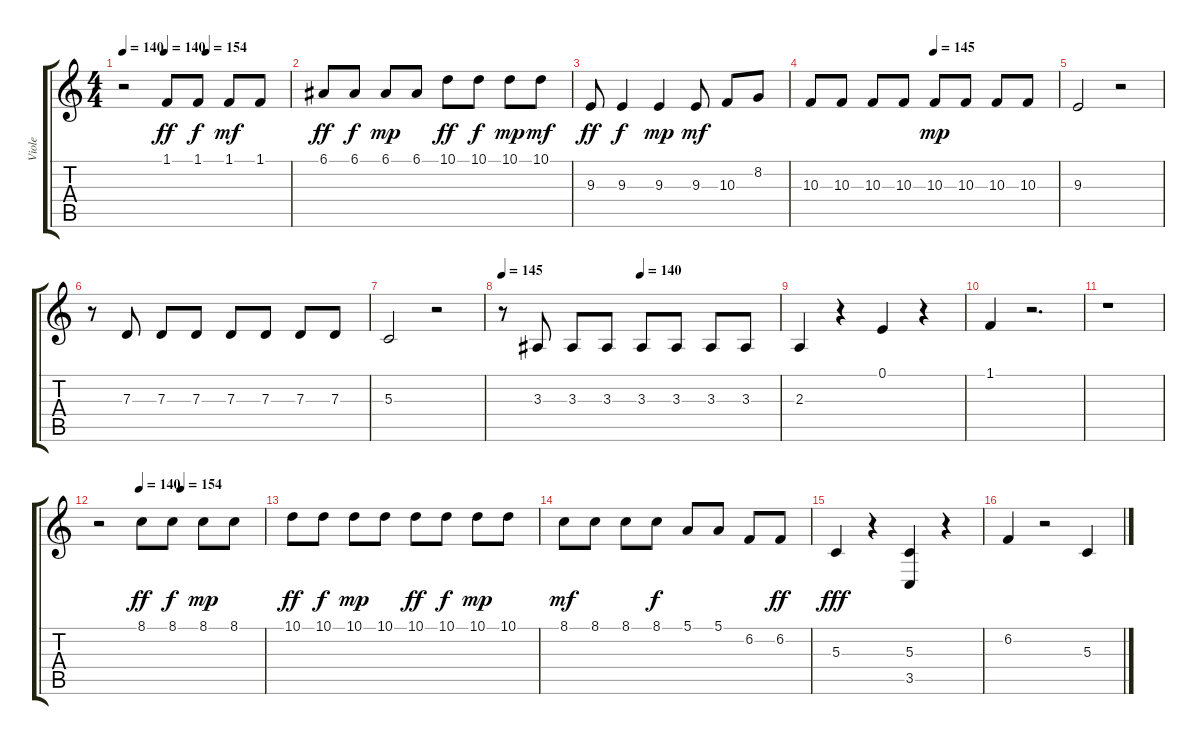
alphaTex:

\track ("Viole" "Viole") {instrument viola}
\staff {score tabs}
\tuning (E4 B3 G3 D3 A2 E2) {hide}
\ts (4 4)
\tempo 140
\tempo (140 0.25)
\tempo (154 0.5)
\clef g2
\ks c
r.2{dy mf} 1.1.8{dy ff} 1.1.8{dy f} 1.1.8{dy mf} 1.1.8 |
6.1.8{dy ff} 6.1.8{dy f} 6.1.8{dy mp} 6.1.8 10.1.8{dy ff} 10.1.8{dy f} 10.1.8{dy mp} 10.1.8{dy mf} |
9.3.8{dy ff} 9.3.4{dy f} 9.3.4{dy mp} 9.3.8{dy mf} 10.3.8 8.2.8 |
\tempo (145 0.5)
10.3.8 10.3.8 10.3.8 10.3.8 10.3.8{dy mp} 10.3.8 10.3.8 10.3.8 |
9.3.2 r.2 |
r.8 7.3.8 7.3.8 7.3.8 7.3.8 7.3.8 7.3.8 7.3.8 |
5.3.2 r.2 |
\tempo 145
\tempo (140 0.5)
r.8 3.3.8 3.3.8 3.3.8 3.3.8 3.3.8 3.3.8 3.3.8 |
2.3.4 r.4 0.1.4 r.4 |
1.1.4 r.2{d} |
r.1 |
\tempo (140 0.25)
\tempo (154 0.5)
r.2 8.1.8{dy ff} 8.1.8{dy f} 8.1.8{dy mp} 8.1.8 |
10.1.8{dy ff} 10.1.8{dy f} 10.1.8{dy mp} 10.1.8 10.1.8{dy ff} 10.1.8{dy f} 10.1.8{dy mp} 10.1.8 |
8.1.8{dy mf} 8.1.8 8.1.8 8.1.8{dy f} 5.1.8 5.1.8 6.2.8 6.2.8{dy ff} |
5.3.4{dy fff} r.4 (5.3 3.5).4 r.4 |
6.2.4 r.2 5.3.4
